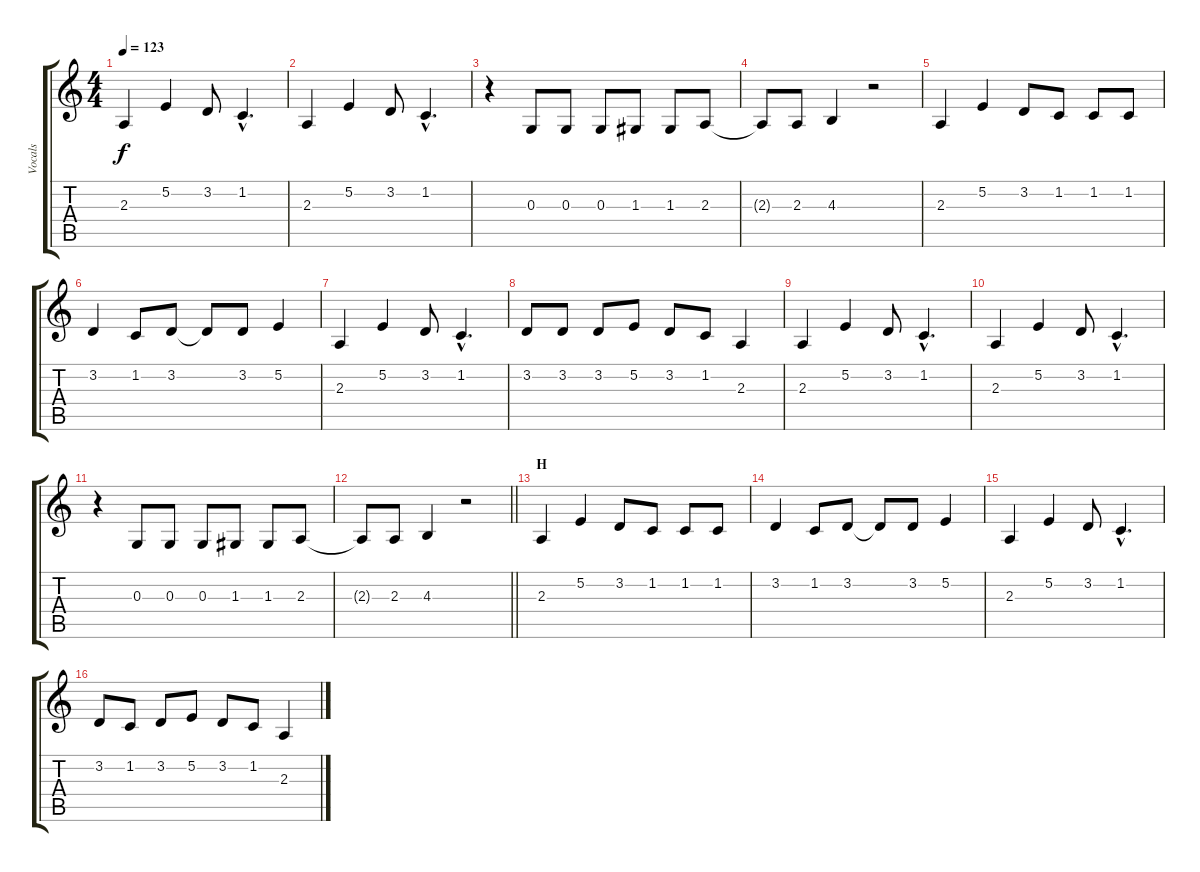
\track ("Vocals" "Vocals") {instrument baritonesax}
\staff {score tabs}
\tuning (E4 B3 G3 D3 A2 E2) {hide}
\ts (4 4)
\tempo 123
\clef g2
\ks c
2.3.4{dy f} 5.2.4 3.2.8 1.2{hac}.4{d} |
2.3.4 5.2.4 3.2.8 1.2{hac}.4{d} |
r.4 0.3.8 0.3.8 0.3.8 1.3.8 1.3.8 2.3.8 |
2.3{t}.8 2.3.8 4.3.4 r.2 |
2.3.4 5.2.4 3.2.8 1.2.8 1.2.8 1.2.8 |
3.2.4 1.2.8 3.2.8 3.2{t}.8 3.2.8 5.2.4 |
2.3.4 5.2.4 3.2.8 1.2{hac}.4{d} |
3.2.8 3.2.8 3.2.8 5.2.8 3.2.8 1.2.8 2.3.4 |
2.3.4 5.2.4 3.2.8 1.2{hac}.4{d} |
2.3.4 5.2.4 3.2.8 1.2{hac}.4{d} |
r.4 0.3.8 0.3.8 0.3.8 1.3.8 1.3.8 2.3.8 |
\barLineRight lightlight
2.3{t}.8 2.3.8 4.3.4 r.2 |
\section ("" "H")
2.3.4 5.2.4 3.2.8 1.2.8 1.2.8 1.2.8 |
3.2.4 1.2.8 3.2.8 3.2{t}.8 3.2.8 5.2.4 |
2.3.4 5.2.4 3.2.8 1.2{hac}.4{d} |
3.2.8 1.2.8 3.2.8 5.2.8 3.2.8 1.2.8 2.3.4
